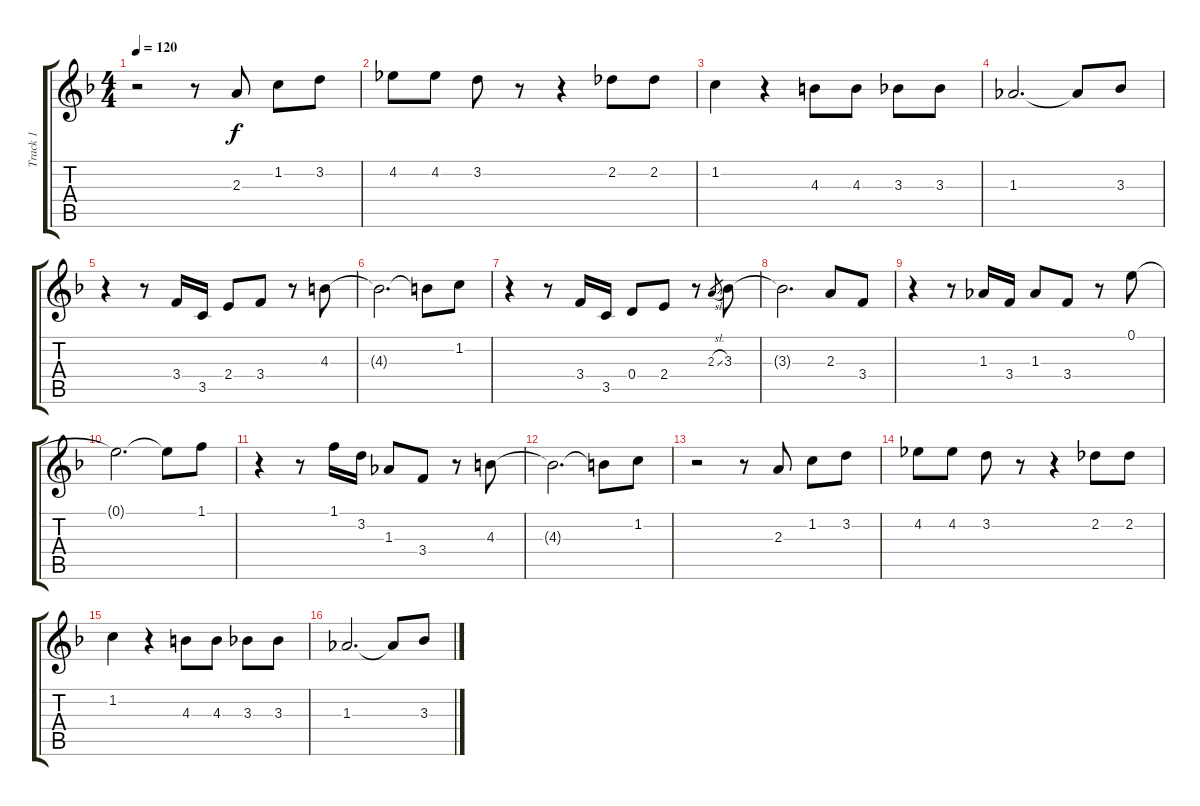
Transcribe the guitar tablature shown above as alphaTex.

\track ("Track 1" "Track 1") {instrument electricguitarjazz}
\staff {score tabs}
\tuning (E4 B3 G3 D3 A2 D2) {hide}
\ts (4 4)
\tempo 120
\clef g2
\ks f
r.2{dy f} r.8 2.3.8 1.2.8 3.2.8 |
4.2.8 4.2.8 3.2.8 r.8 r.4 2.2.8 2.2.8 |
1.2.4 r.4 4.3.8 4.3.8 3.3.8 3.3.8 |
1.3.2{d} 1.3{t}.8 3.3.8 |
r.4 r.8 3.4.16 3.5.16 2.4.8 3.4.8 r.8 4.3.8 |
4.3{t}.2{d} 4.3{t}.8 1.2.8 |
r.4 r.8 3.4.16 3.5.16 0.4.8 2.4.8 r.8 2.3{sl}.8{gr} 3.3.8 |
3.3{t}.2{d} 2.3.8 3.4.8 |
r.4 r.8 1.3.16 3.4.16 1.3.8 3.4.8 r.8 0.1.8 |
0.1{t}.2{d} 0.1{t}.8 1.1.8 |
r.4 r.8 1.1.16 3.2.16 1.3.8 3.4.8 r.8 4.3.8 |
4.3{t}.2{d} 4.3{t}.8 1.2.8 |
r.2 r.8 2.3.8 1.2.8 3.2.8 |
4.2.8 4.2.8 3.2.8 r.8 r.4 2.2.8 2.2.8 |
1.2.4 r.4 4.3.8 4.3.8 3.3.8 3.3.8 |
1.3.2{d} 1.3{t}.8 3.3.8
